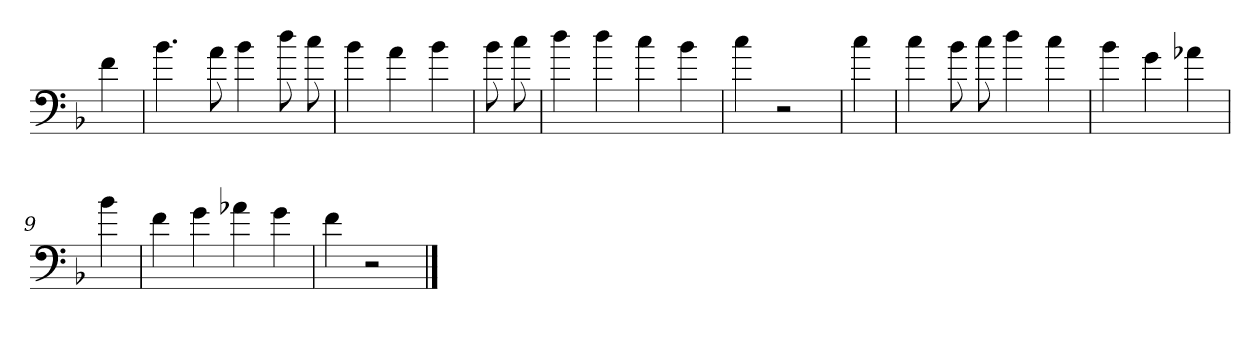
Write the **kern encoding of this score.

**kern
*part1
*staff1
*clefF4
*k[b-]
=
4f
=1
4.b-
8a
4b-
8dd
8cc
=2
4b-
4a
4b-
=3
8b-
8cc
=4
4dd
4dd
4cc
4b-
=5
4cc
2r
=6
4cc
=7
4cc
8b-
8cc
4dd
4cc
=8
4b-
4g
4a-X
=9
4b-
=10
4f
4g
4a-X
4g
=11
4f
2r
==
*-
